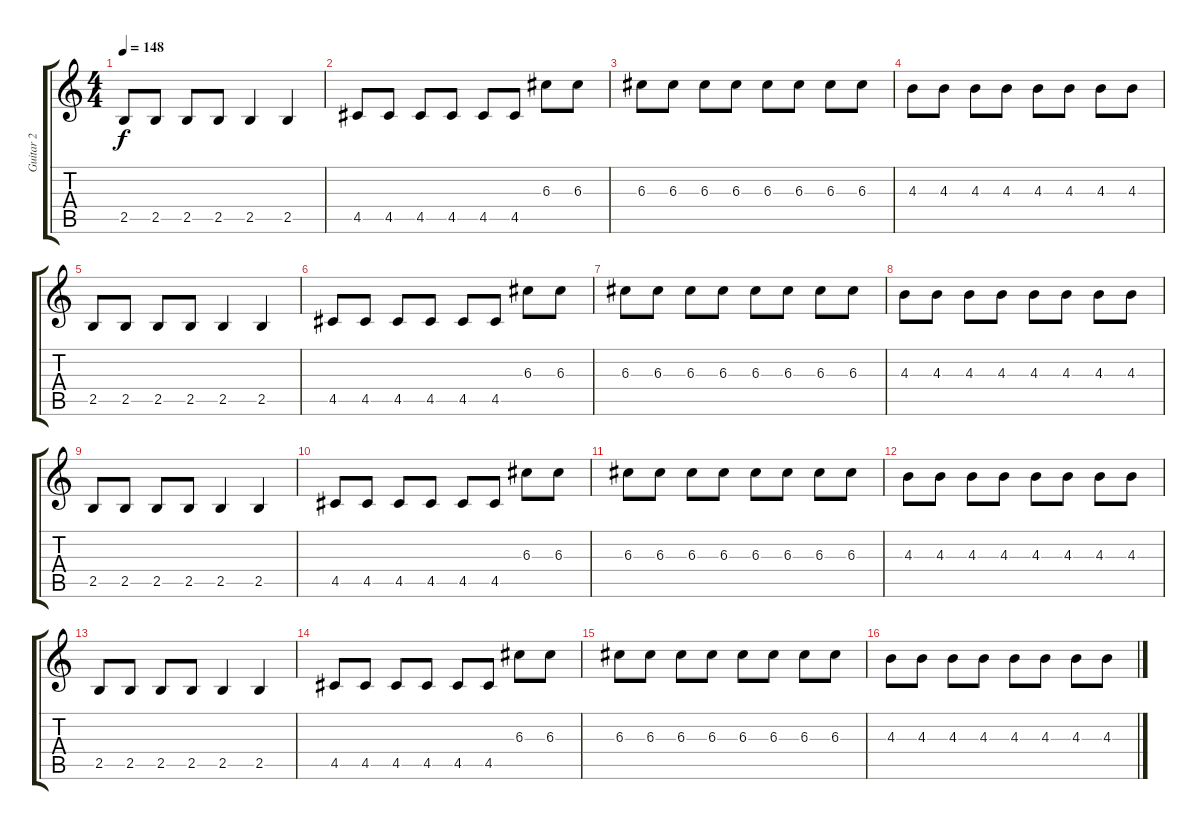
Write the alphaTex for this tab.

\track ("Guitar 2" "Guitar 2") {instrument electricguitarclean}
\staff {score tabs}
\tuning (E4 B3 G3 D3 A2 E2) {hide}
\ts (4 4)
\tempo 148
\clef g2
\ks c
2.5.8{dy f} 2.5.8 2.5.8 2.5.8 2.5.4 2.5.4 |
4.5.8 4.5.8 4.5.8 4.5.8 4.5.8 4.5.8 6.3.8 6.3.8 |
6.3.8 6.3.8 6.3.8 6.3.8 6.3.8 6.3.8 6.3.8 6.3.8 |
4.3.8 4.3.8 4.3.8 4.3.8 4.3.8 4.3.8 4.3.8 4.3.8 |
2.5.8 2.5.8 2.5.8 2.5.8 2.5.4 2.5.4 |
4.5.8 4.5.8 4.5.8 4.5.8 4.5.8 4.5.8 6.3.8 6.3.8 |
6.3.8 6.3.8 6.3.8 6.3.8 6.3.8 6.3.8 6.3.8 6.3.8 |
4.3.8 4.3.8 4.3.8 4.3.8 4.3.8 4.3.8 4.3.8 4.3.8 |
2.5.8 2.5.8 2.5.8 2.5.8 2.5.4 2.5.4 |
4.5.8 4.5.8 4.5.8 4.5.8 4.5.8 4.5.8 6.3.8 6.3.8 |
6.3.8 6.3.8 6.3.8 6.3.8 6.3.8 6.3.8 6.3.8 6.3.8 |
4.3.8 4.3.8 4.3.8 4.3.8 4.3.8 4.3.8 4.3.8 4.3.8 |
2.5.8 2.5.8 2.5.8 2.5.8 2.5.4 2.5.4 |
4.5.8 4.5.8 4.5.8 4.5.8 4.5.8 4.5.8 6.3.8 6.3.8 |
6.3.8 6.3.8 6.3.8 6.3.8 6.3.8 6.3.8 6.3.8 6.3.8 |
4.3.8 4.3.8 4.3.8 4.3.8 4.3.8 4.3.8 4.3.8 4.3.8
